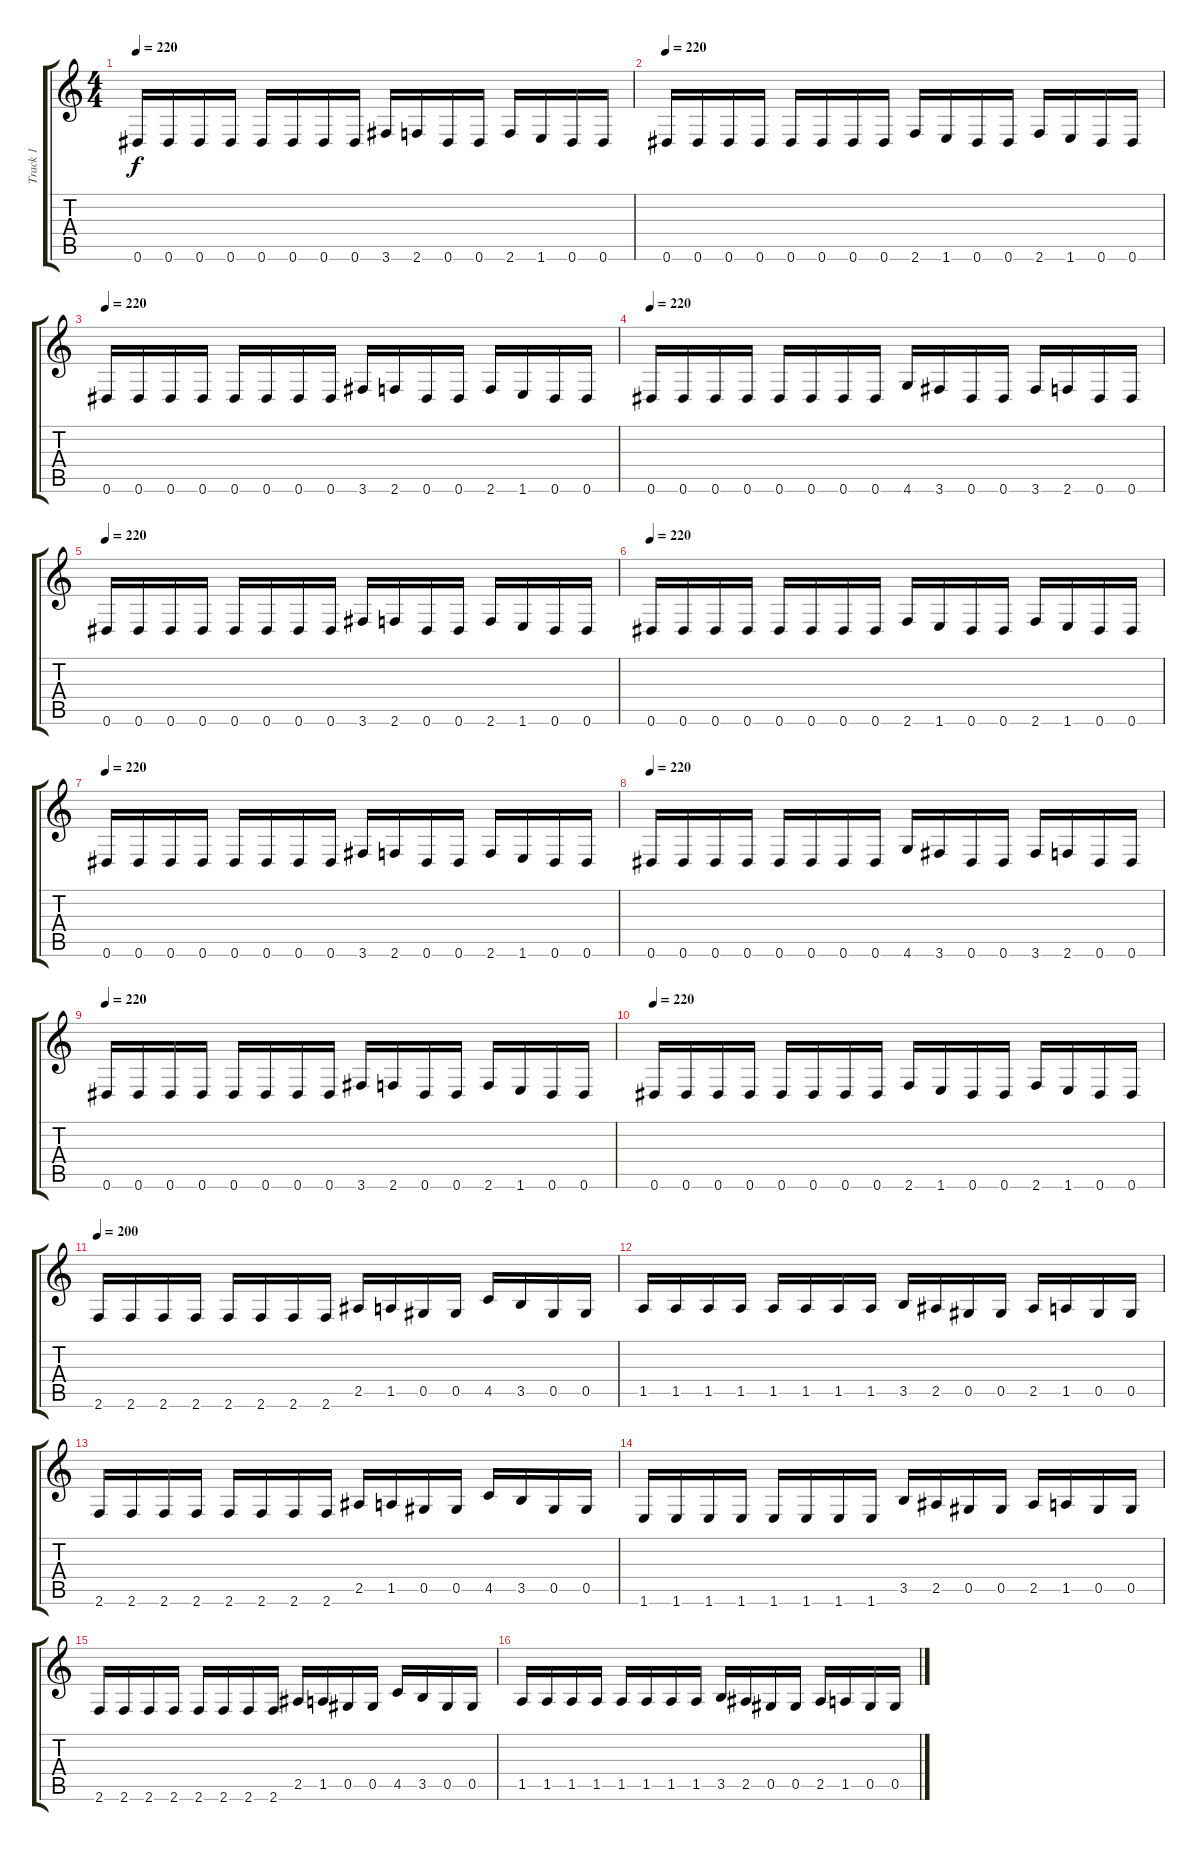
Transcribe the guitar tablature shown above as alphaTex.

\track ("Track 1" "Track 1") {instrument distortionguitar}
\staff {score tabs}
\tuning (Eb4 Bb3 Gb3 Db3 Ab2 Eb2) {hide}
\ts (4 4)
\tempo 220
\clef g2
\ks c
0.6.16{dy f} 0.6.16 0.6.16 0.6.16 0.6.16 0.6.16 0.6.16 0.6.16 3.6.16 2.6.16 0.6.16 0.6.16 2.6.16 1.6.16 0.6.16 0.6.16 |
\tempo 220
0.6.16 0.6.16 0.6.16 0.6.16 0.6.16 0.6.16 0.6.16 0.6.16 2.6.16 1.6.16 0.6.16 0.6.16 2.6.16 1.6.16 0.6.16 0.6.16 |
\tempo 220
0.6.16 0.6.16 0.6.16 0.6.16 0.6.16 0.6.16 0.6.16 0.6.16 3.6.16 2.6.16 0.6.16 0.6.16 2.6.16 1.6.16 0.6.16 0.6.16 |
\tempo 220
0.6.16 0.6.16 0.6.16 0.6.16 0.6.16 0.6.16 0.6.16 0.6.16 4.6.16 3.6.16 0.6.16 0.6.16 3.6.16 2.6.16 0.6.16 0.6.16 |
\tempo 220
0.6.16 0.6.16 0.6.16 0.6.16 0.6.16 0.6.16 0.6.16 0.6.16 3.6.16 2.6.16 0.6.16 0.6.16 2.6.16 1.6.16 0.6.16 0.6.16 |
\tempo 220
0.6.16 0.6.16 0.6.16 0.6.16 0.6.16 0.6.16 0.6.16 0.6.16 2.6.16 1.6.16 0.6.16 0.6.16 2.6.16 1.6.16 0.6.16 0.6.16 |
\tempo 220
0.6.16 0.6.16 0.6.16 0.6.16 0.6.16 0.6.16 0.6.16 0.6.16 3.6.16 2.6.16 0.6.16 0.6.16 2.6.16 1.6.16 0.6.16 0.6.16 |
\tempo 220
0.6.16 0.6.16 0.6.16 0.6.16 0.6.16 0.6.16 0.6.16 0.6.16 4.6.16 3.6.16 0.6.16 0.6.16 3.6.16 2.6.16 0.6.16 0.6.16 |
\tempo 220
0.6.16 0.6.16 0.6.16 0.6.16 0.6.16 0.6.16 0.6.16 0.6.16 3.6.16 2.6.16 0.6.16 0.6.16 2.6.16 1.6.16 0.6.16 0.6.16 |
\tempo 220
0.6.16 0.6.16 0.6.16 0.6.16 0.6.16 0.6.16 0.6.16 0.6.16 2.6.16 1.6.16 0.6.16 0.6.16 2.6.16 1.6.16 0.6.16 0.6.16 |
\tempo 200
2.6.16 2.6.16 2.6.16 2.6.16 2.6.16 2.6.16 2.6.16 2.6.16 2.5.16 1.5.16 0.5.16 0.5.16 4.5.16 3.5.16 0.5.16 0.5.16 |
1.5.16 1.5.16 1.5.16 1.5.16 1.5.16 1.5.16 1.5.16 1.5.16 3.5.16 2.5.16 0.5.16 0.5.16 2.5.16 1.5.16 0.5.16 0.5.16 |
2.6.16 2.6.16 2.6.16 2.6.16 2.6.16 2.6.16 2.6.16 2.6.16 2.5.16 1.5.16 0.5.16 0.5.16 4.5.16 3.5.16 0.5.16 0.5.16 |
1.6.16 1.6.16 1.6.16 1.6.16 1.6.16 1.6.16 1.6.16 1.6.16 3.5.16 2.5.16 0.5.16 0.5.16 2.5.16 1.5.16 0.5.16 0.5.16 |
2.6.16 2.6.16 2.6.16 2.6.16 2.6.16 2.6.16 2.6.16 2.6.16 2.5.16 1.5.16 0.5.16 0.5.16 4.5.16 3.5.16 0.5.16 0.5.16 |
1.5.16 1.5.16 1.5.16 1.5.16 1.5.16 1.5.16 1.5.16 1.5.16 3.5.16 2.5.16 0.5.16 0.5.16 2.5.16 1.5.16 0.5.16 0.5.16
